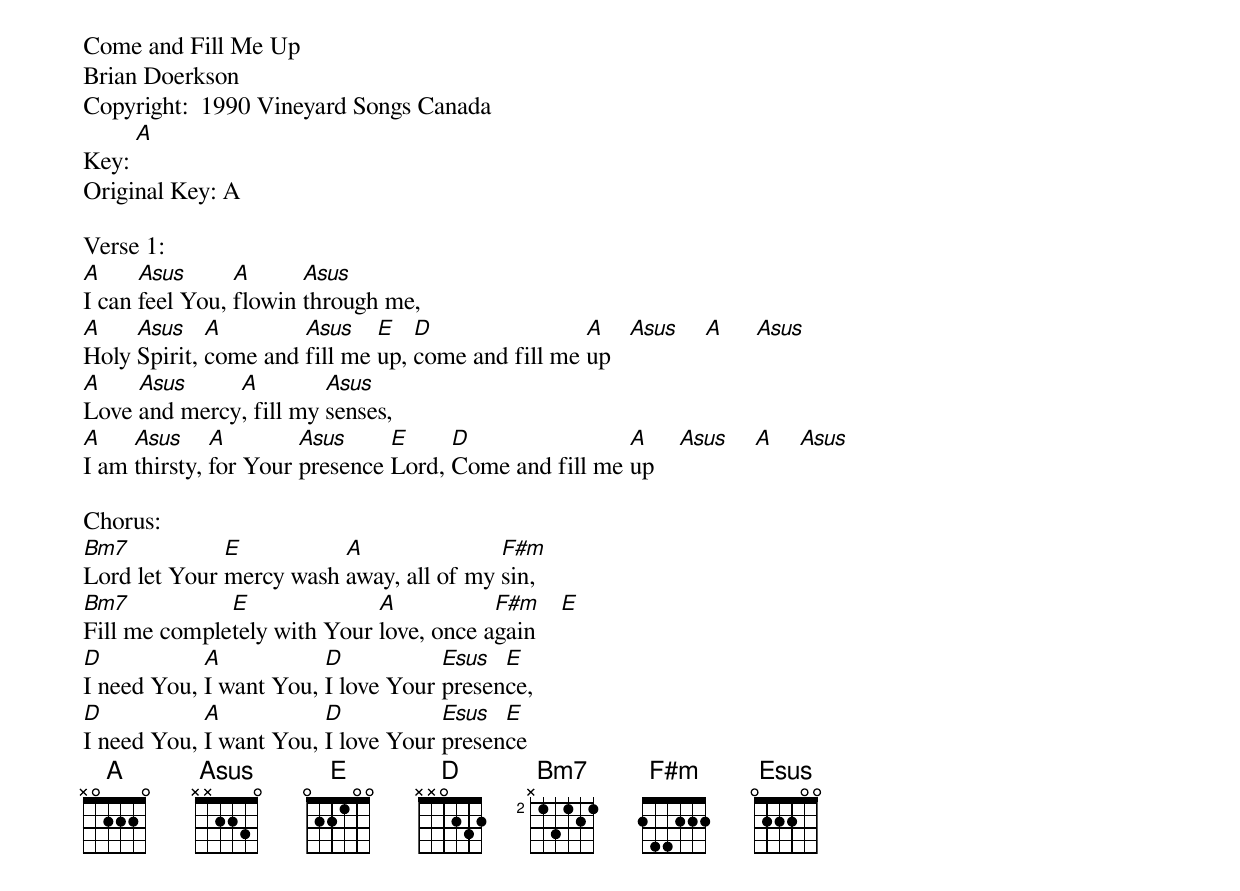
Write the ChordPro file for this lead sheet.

Come and Fill Me Up
Brian Doerkson
Copyright:  1990 Vineyard Songs Canada
Key: [A]
Original Key: A

Verse 1:
[A]I can [Asus]feel You, [A]flowin [Asus]through me,
[A]Holy [Asus]Spirit, [A]come and [Asus]fill me [E]up, [D]come and fill me [A]up   [Asus]    [A]     [Asus]
[A]Love [Asus]and mercy[A], fill my [Asus]senses,
[A]I am [Asus]thirsty, [A]for Your [Asus]presence [E]Lord, [D]Come and fill me [A]up    [Asus]    [A]    [Asus]

Chorus:
[Bm7]Lord let Your [E]mercy wash [A]away, all of my [F#m]sin,
[Bm7]Fill me comple[E]tely with Your [A]love, once a[F#m]gain    [E]
[D]I need You, [A]I want You, [D]I love Your [Esus]presen[E]ce,
[D]I need You, [A]I want You, [D]I love Your [Esus]presen[E]ce
